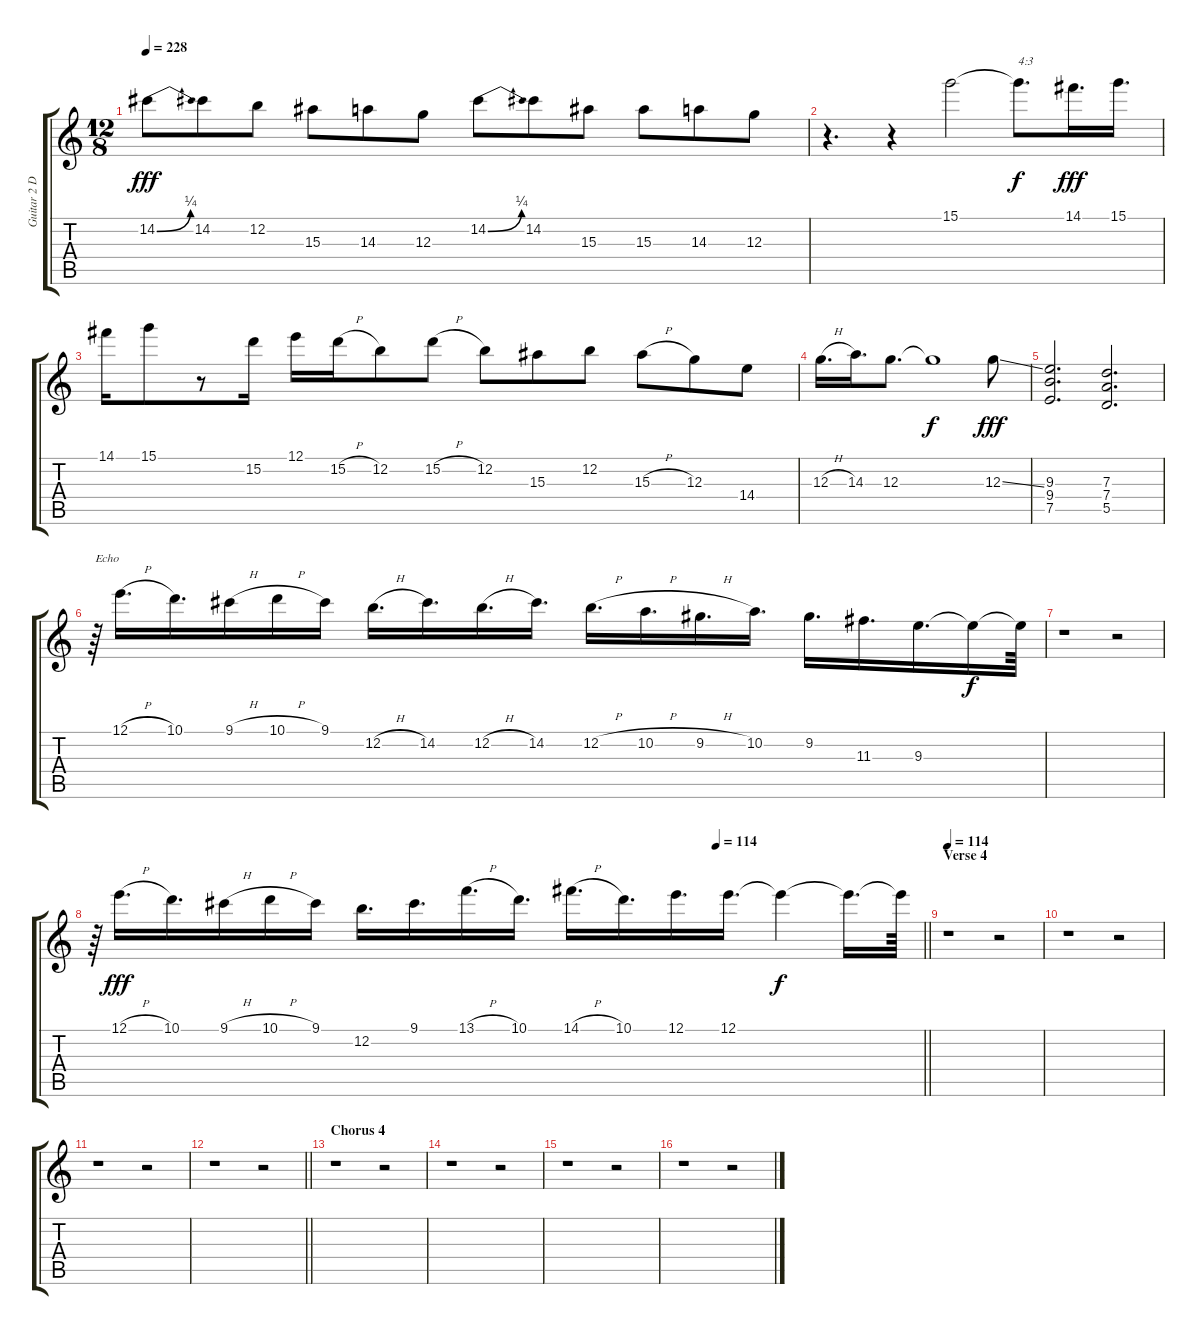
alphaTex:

\track ("Guitar 2 Delay / Echo" "Guitar 2 D") {instrument distortionguitar}
\staff {score tabs}
\tuning (E4 B3 G3 D3 A2 E2) {hide}
\ts (12 8)
\tempo 228
\clef g2
\ks c
14.2{be (bend 0 0 60 1)}.8{dy fff} 14.2.8 12.2.8 15.3.8 14.3.8 12.3.8 14.2{be (bend 0 0 60 1)}.8 14.2.8 15.3.8 15.3.8 14.3.8 12.3.8 |
r.4{d} r.4 15.1.2 15.1{t}.8{d txt "4:3" dy f} 14.1.16{d dy fff} 15.1.16{d} |
14.1.16 15.1.8 r.8 15.2.16 12.1.16 15.2{h}.16 12.2.8 15.2{h}.8 12.2.8 15.3.8 12.2.8 15.3{h}.8 12.3.8 14.4.8 |
12.3{h}.16{d} 14.3.16{d} 12.3.8{d} 12.3{t}.1{dy f} 12.3{ss}.8{dy fff} |
(9.3 9.4 7.5).2{d} (7.3 7.4 5.5).2{d} |
r.64{txt "Echo"} 12.1{h}.16{d} 10.1.16{d} 9.1{h}.16 10.1{h}.16 9.1.16 12.2{h}.16{d} 14.2.16{d} 12.2{h}.16{d} 14.2.16{d} 12.2{h}.16{d} 10.2{h}.16{d} 9.2{h}.16{d} 10.2.16{d} 9.2.16{d} 11.3.16{d} 9.3.16{d} 9.3{t}.16{dy f} 9.3{t}.64 |
r.1 r.2 |
\tempo (114 0.75)
\barLineRight lightlight
r.64 12.1{h}.16{d dy fff} 10.1.16{d} 9.1{h}.16 10.1{h}.16 9.1.16 12.2.16{d} 9.1.16{d} 13.1{h}.16{d} 10.1.16{d} 14.1{h}.16{d} 10.1.16{d} 12.1.16{d} 12.1.16{d} 12.1{t}.4{dy f} 12.1{t}.16{d} 12.1{t}.64 |
\section ("" "Verse 4")
\tempo 114
r.1 r.2 |
r.1 r.2 |
r.1 r.2 |
\barLineRight lightlight
r.1 r.2 |
\section ("" "Chorus 4")
r.1 r.2 |
r.1 r.2 |
r.1 r.2 |
r.1 r.2
